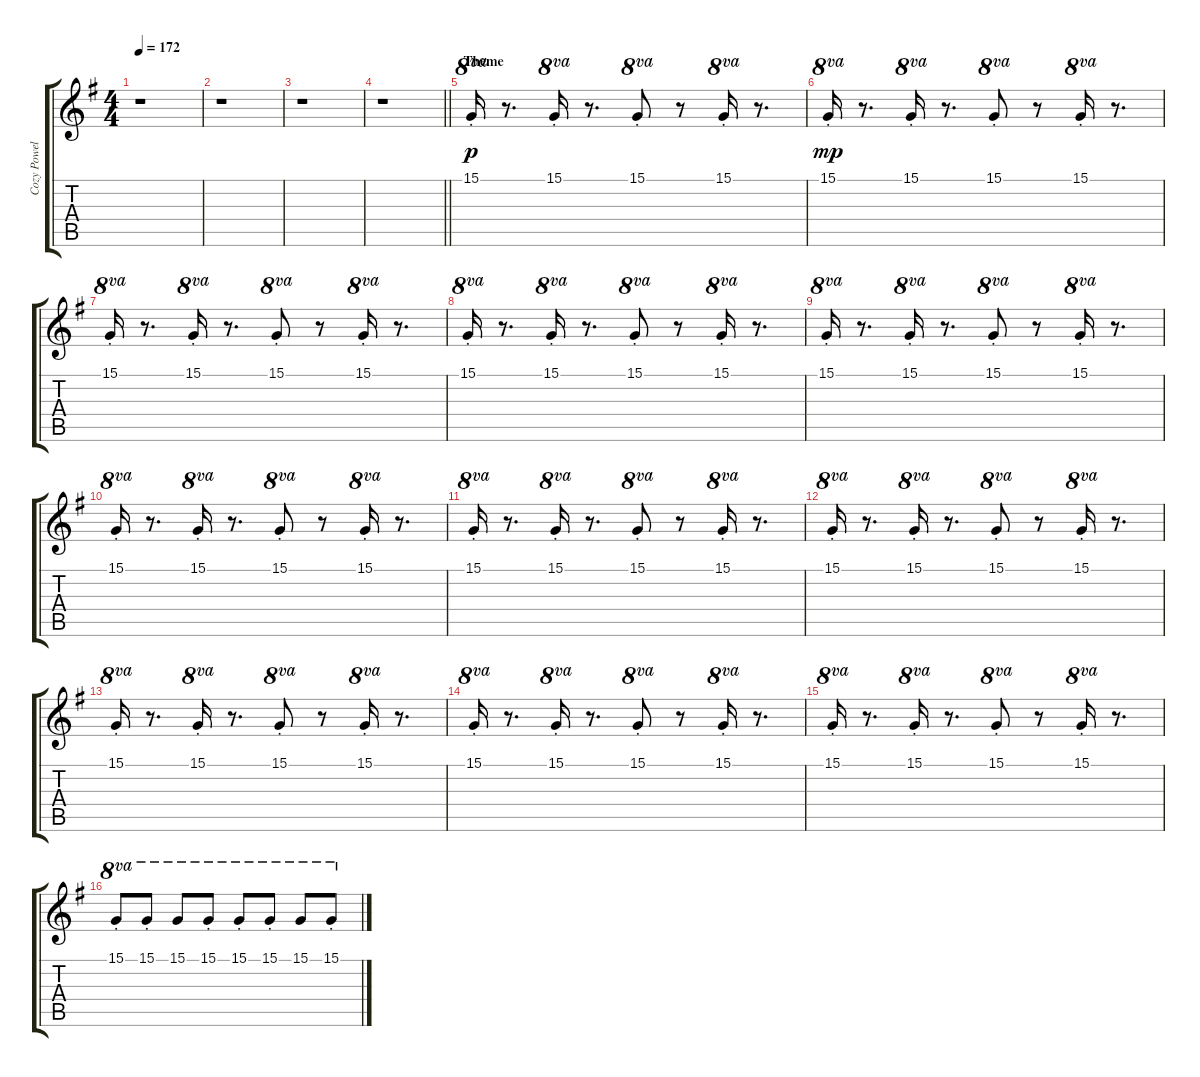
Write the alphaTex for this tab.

\track ("Cozy Powell Cymbal" "Cozy Powel") {instrument telephonering}
\staff {score tabs}
\tuning (E4 B3 G3 D3 A2 E2) {hide}
\ts (4 4)
\tempo 172
\clef g2
\ks g
r.1{dy p} |
r.1 |
r.1 |
\barLineRight lightlight
r.1 |
\section ("" "Theme")
15.1{st}.16{ot 8va} r.8{d} 15.1{st}.16{ot 8va} r.8{d} 15.1{st}.8{ot 8va} r.8 15.1{st}.16{ot 8va} r.8{d} |
15.1{st}.16{ot 8va dy mp} r.8{d} 15.1{st}.16{ot 8va} r.8{d} 15.1{st}.8{ot 8va} r.8 15.1{st}.16{ot 8va} r.8{d} |
15.1{st}.16{ot 8va} r.8{d} 15.1{st}.16{ot 8va} r.8{d} 15.1{st}.8{ot 8va} r.8 15.1{st}.16{ot 8va} r.8{d} |
15.1{st}.16{ot 8va} r.8{d} 15.1{st}.16{ot 8va} r.8{d} 15.1{st}.8{ot 8va} r.8 15.1{st}.16{ot 8va} r.8{d} |
15.1{st}.16{ot 8va} r.8{d} 15.1{st}.16{ot 8va} r.8{d} 15.1{st}.8{ot 8va} r.8 15.1{st}.16{ot 8va} r.8{d} |
15.1{st}.16{ot 8va} r.8{d} 15.1{st}.16{ot 8va} r.8{d} 15.1{st}.8{ot 8va} r.8 15.1{st}.16{ot 8va} r.8{d} |
15.1{st}.16{ot 8va} r.8{d} 15.1{st}.16{ot 8va} r.8{d} 15.1{st}.8{ot 8va} r.8 15.1{st}.16{ot 8va} r.8{d} |
15.1{st}.16{ot 8va} r.8{d} 15.1{st}.16{ot 8va} r.8{d} 15.1{st}.8{ot 8va} r.8 15.1{st}.16{ot 8va} r.8{d} |
15.1{st}.16{ot 8va} r.8{d} 15.1{st}.16{ot 8va} r.8{d} 15.1{st}.8{ot 8va} r.8 15.1{st}.16{ot 8va} r.8{d} |
15.1{st}.16{ot 8va} r.8{d} 15.1{st}.16{ot 8va} r.8{d} 15.1{st}.8{ot 8va} r.8 15.1{st}.16{ot 8va} r.8{d} |
15.1{st}.16{ot 8va} r.8{d} 15.1{st}.16{ot 8va} r.8{d} 15.1{st}.8{ot 8va} r.8 15.1{st}.16{ot 8va} r.8{d} |
15.1{st}.8{ot 8va} 15.1{st}.8{ot 8va} 15.1.8{ot 8va} 15.1{st}.8{ot 8va} 15.1{st}.8{ot 8va} 15.1{st}.8{ot 8va} 15.1.8{ot 8va} 15.1{st}.8{ot 8va}
